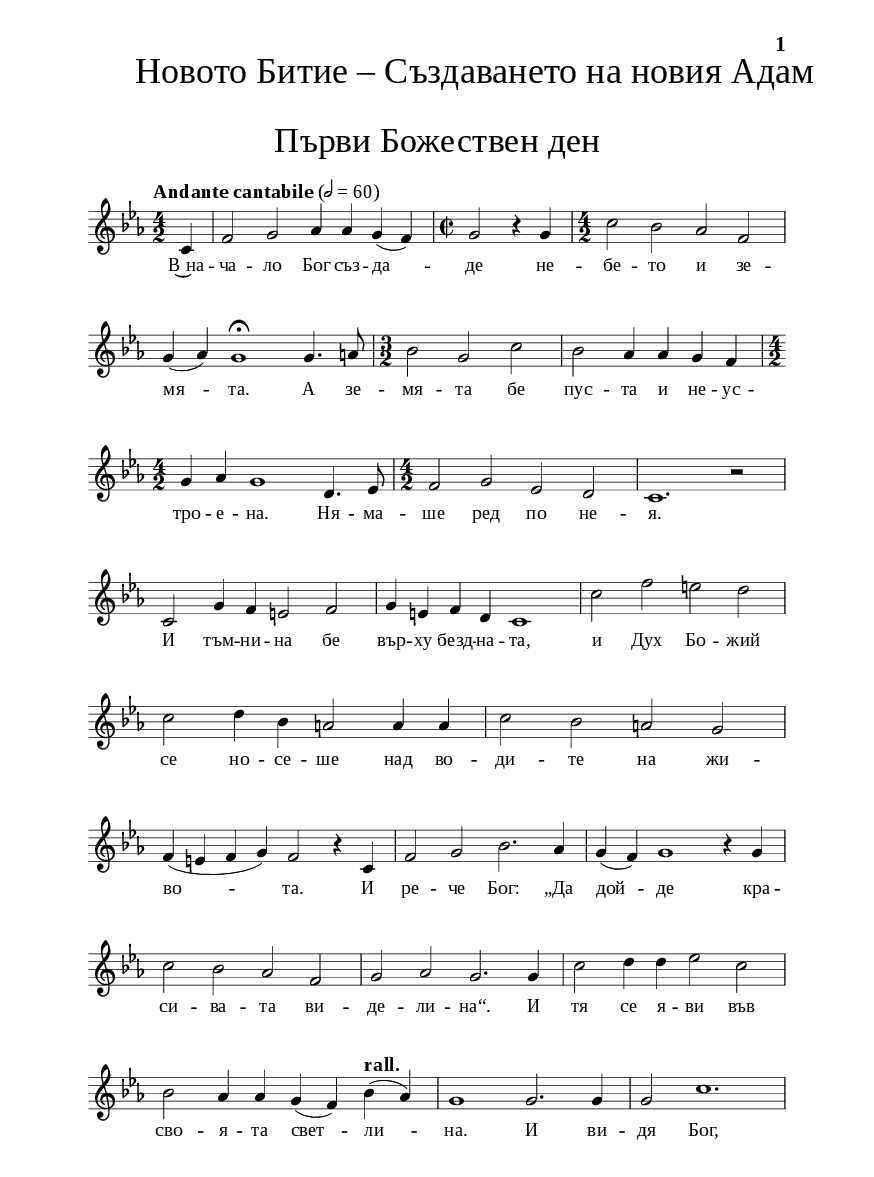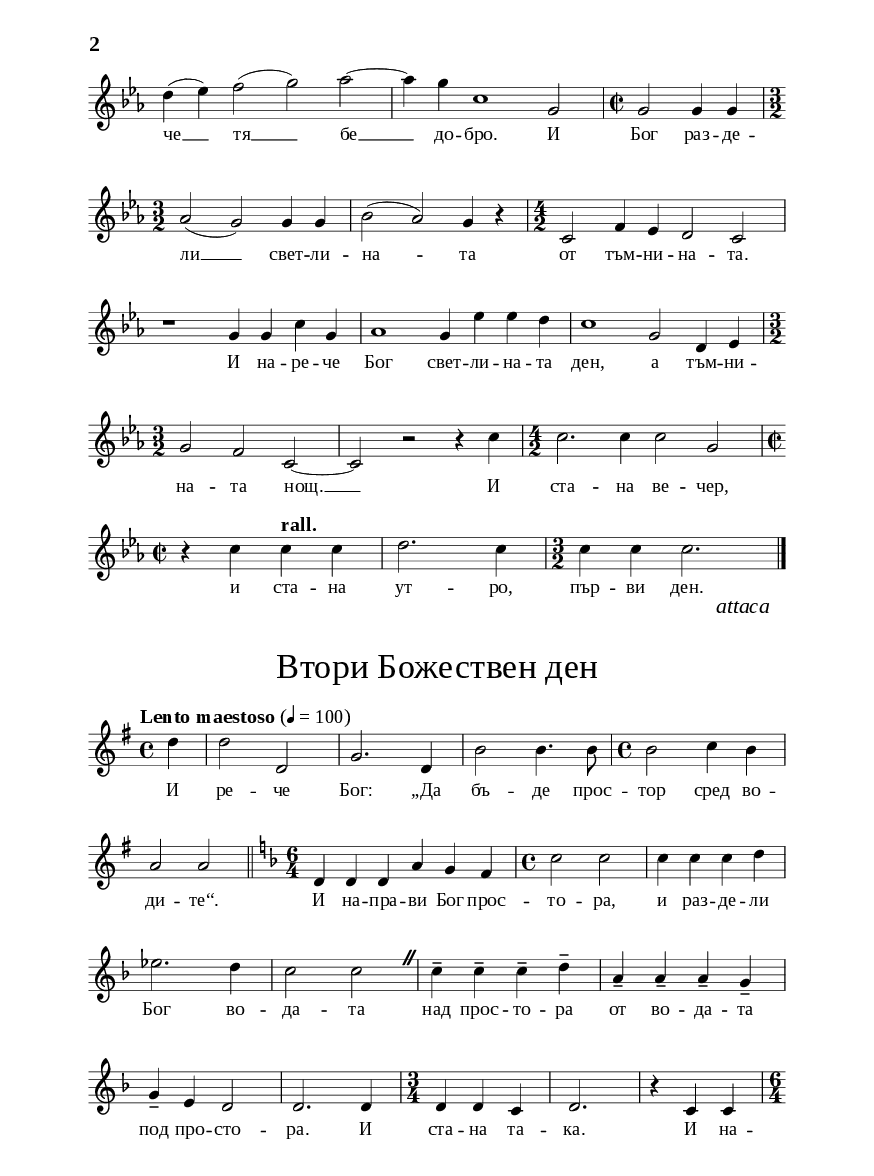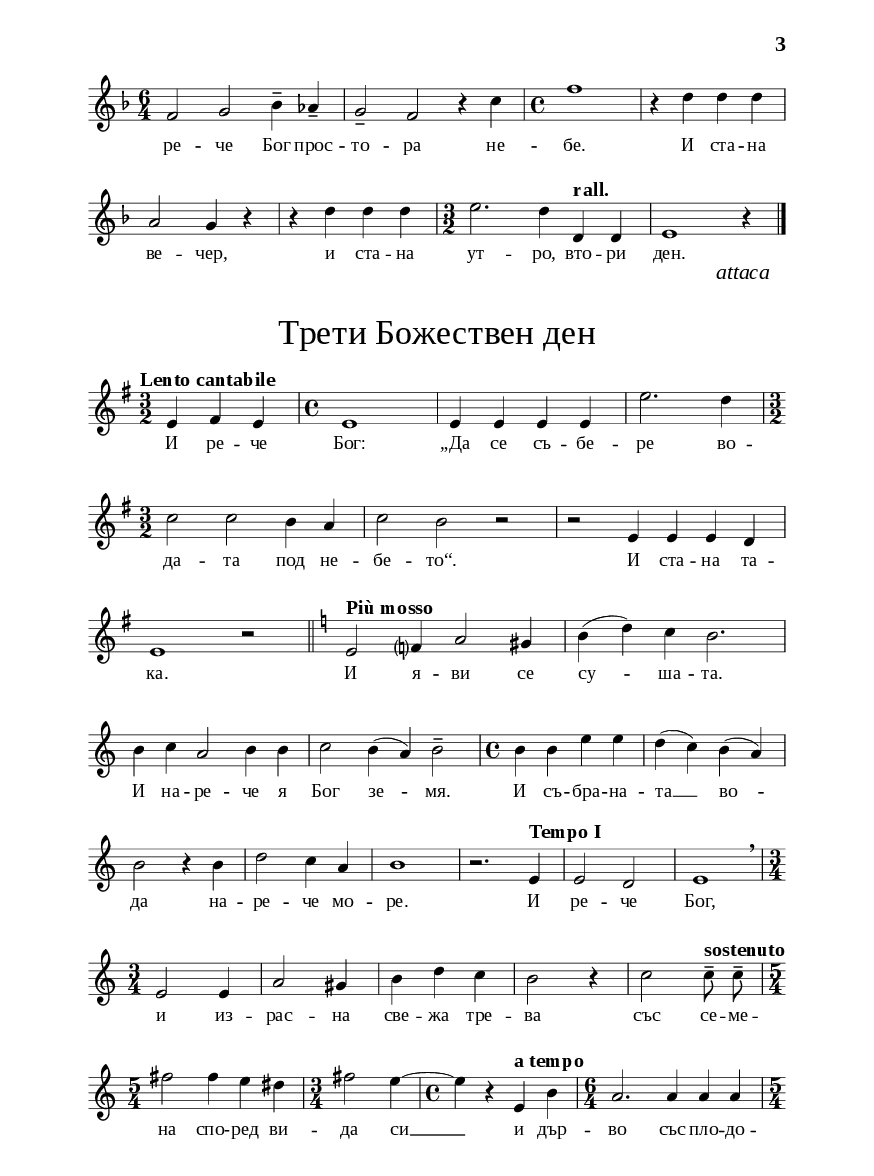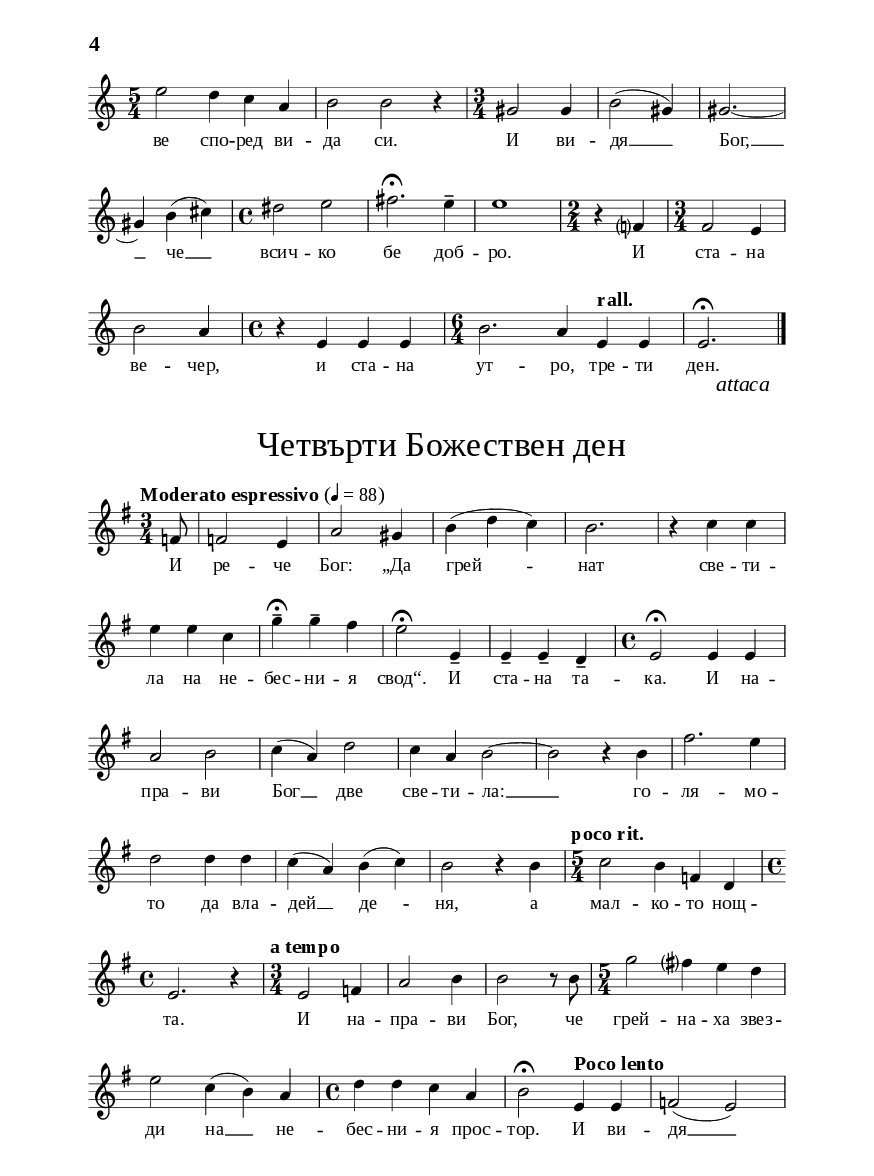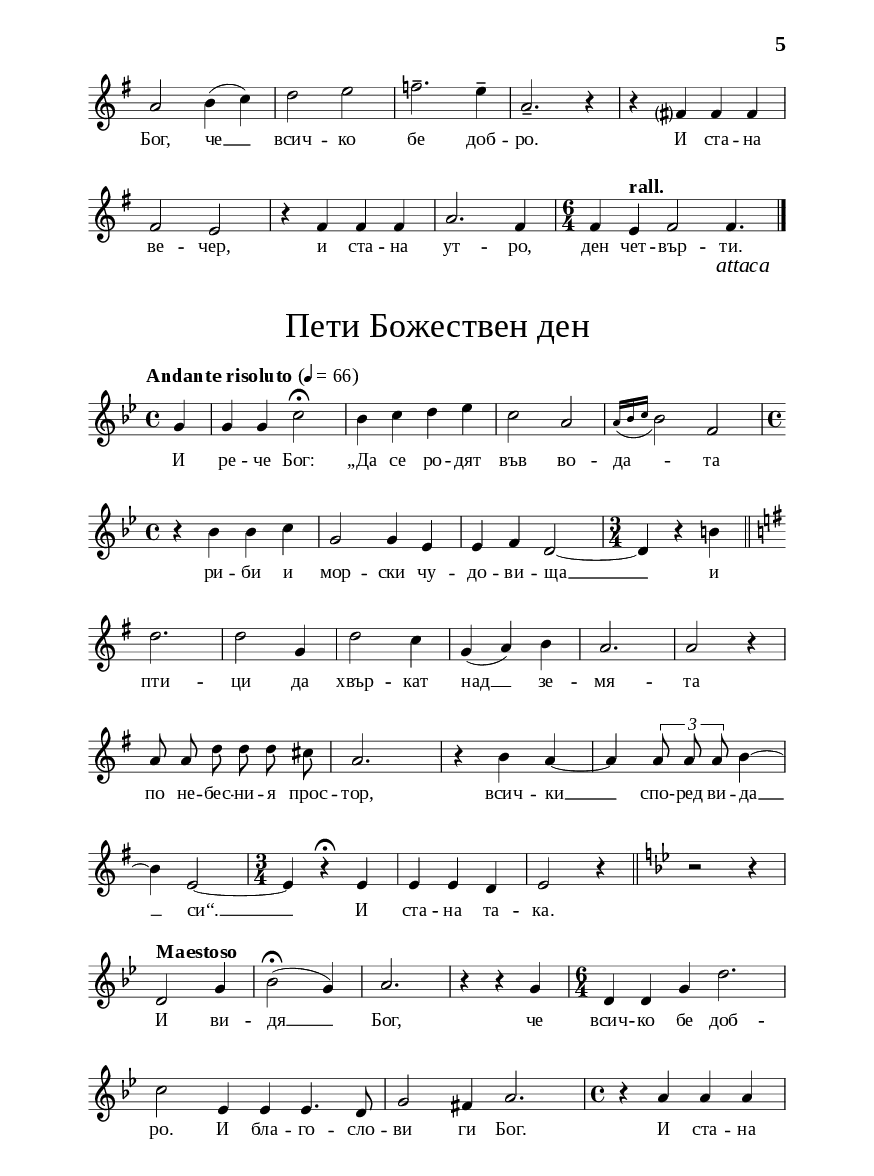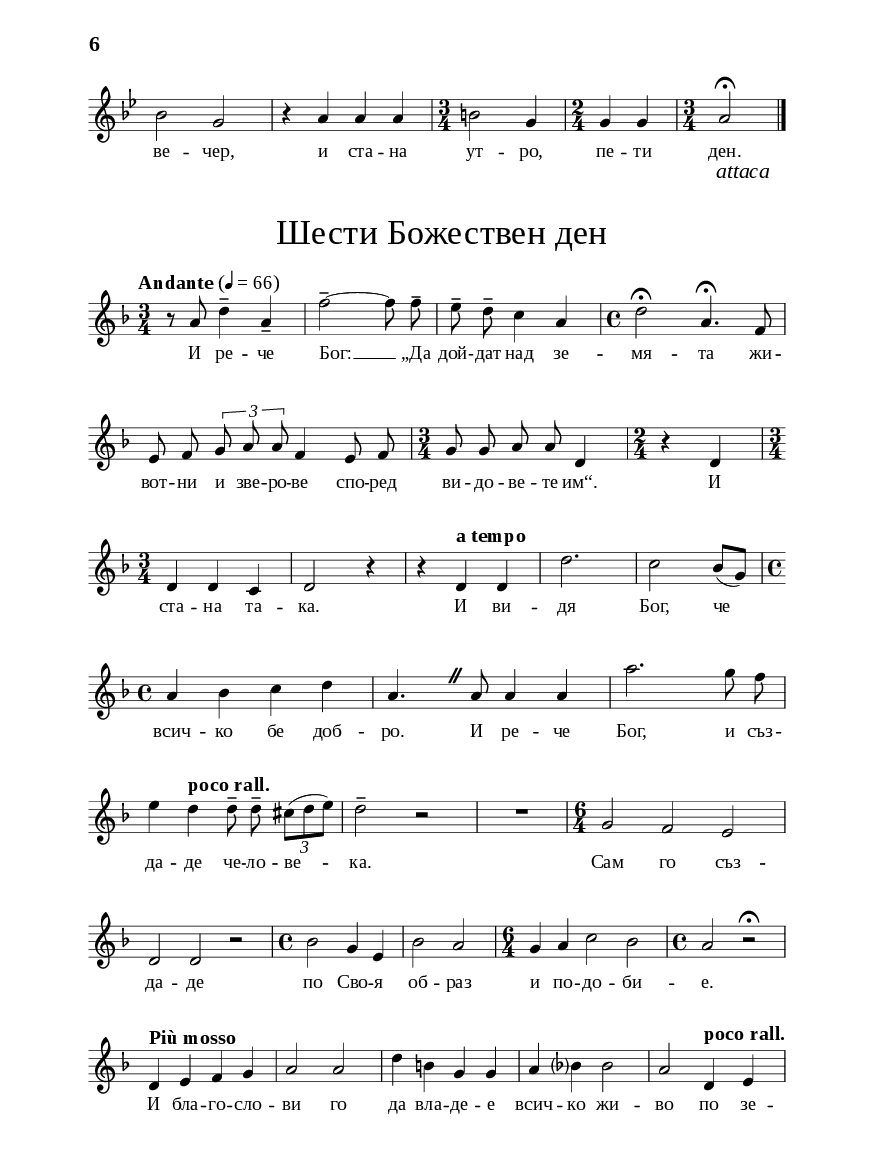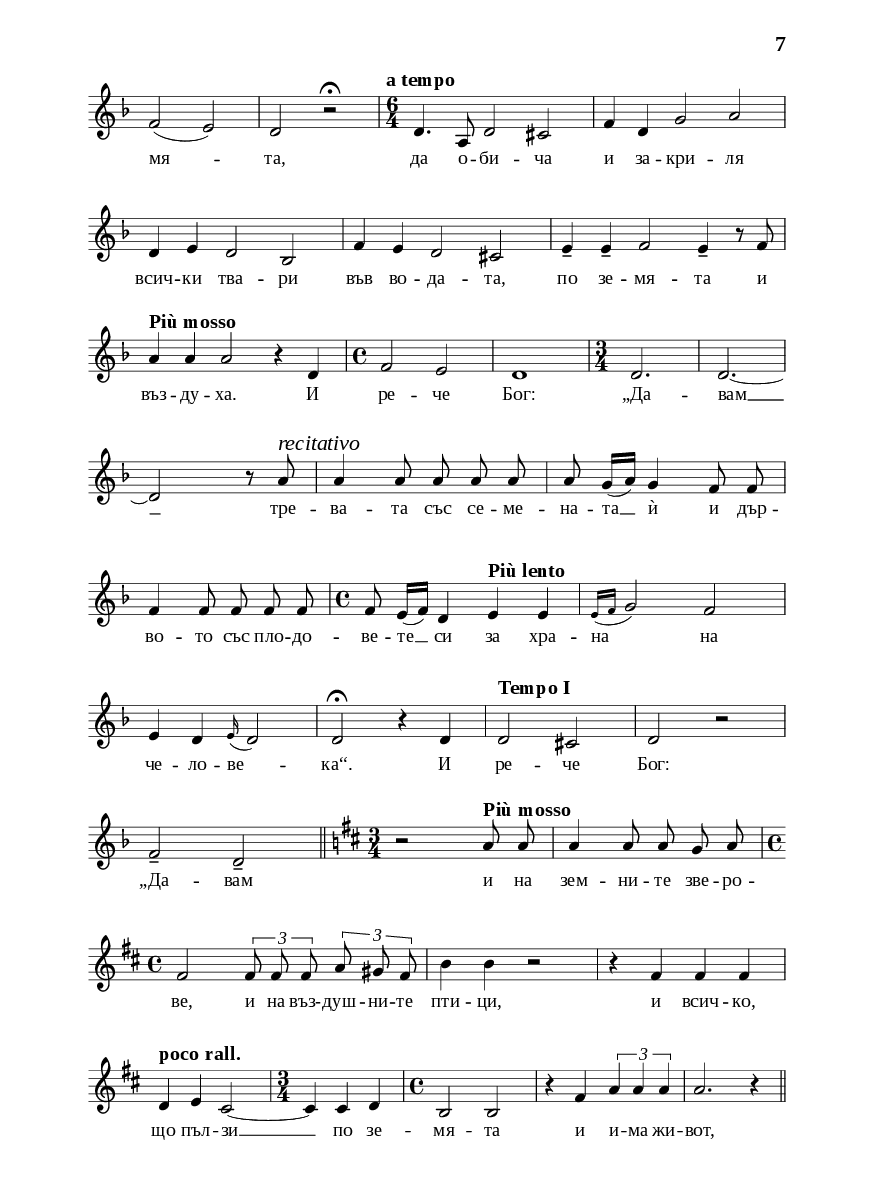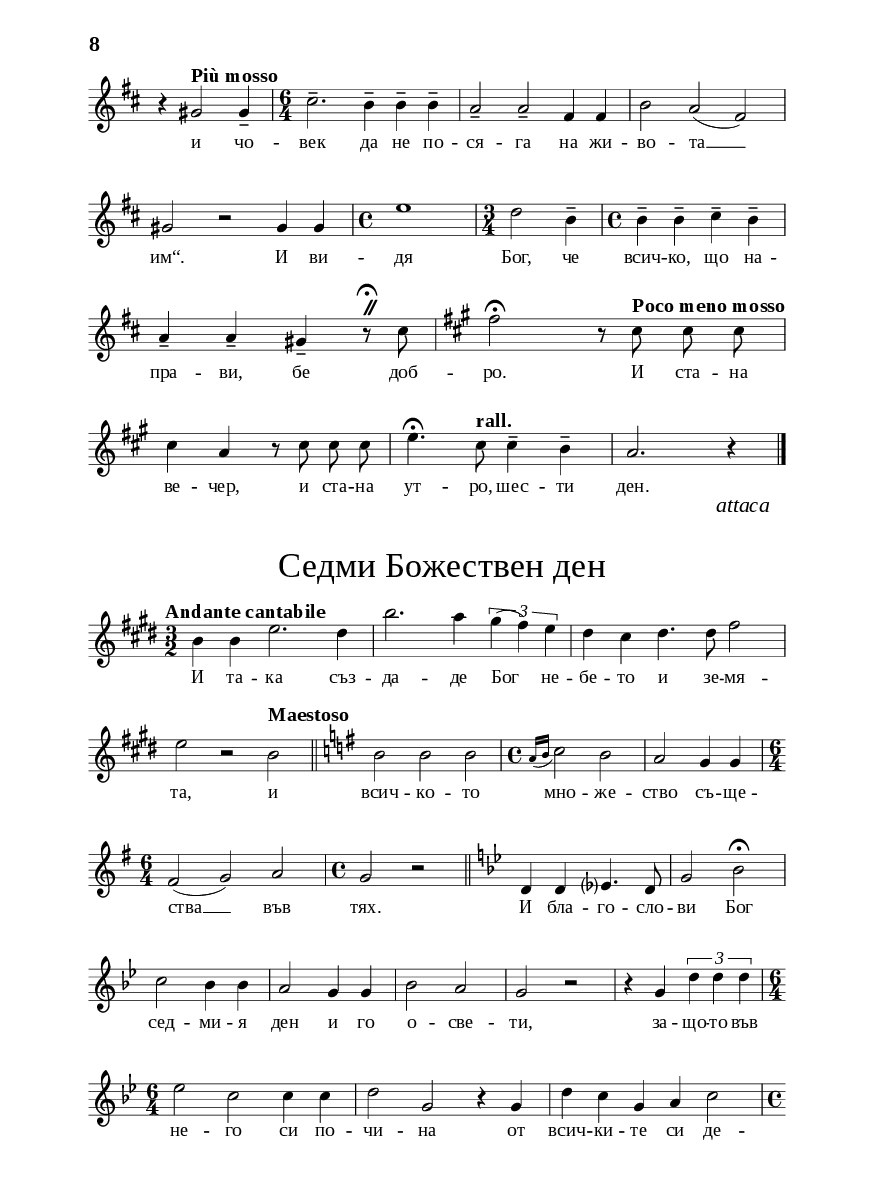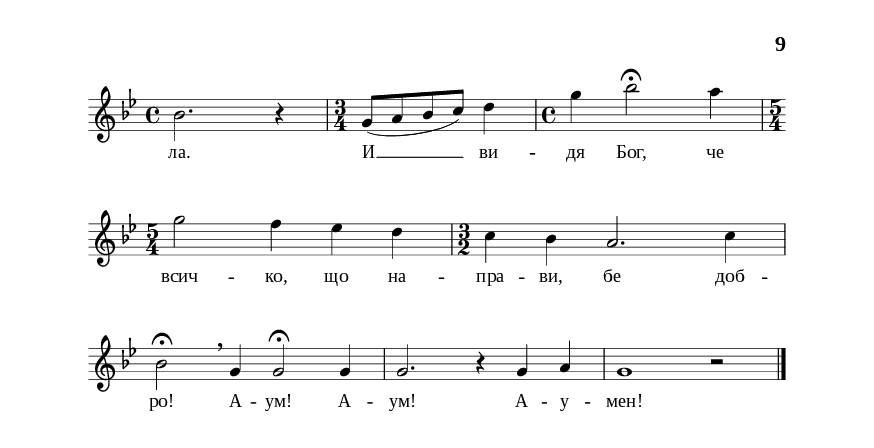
\version "2.24.3"

% include paper part and global functions
\include "include/globals.ily"

\bookpart {
  \label #'ref191
  \tocItem \markup "Новото Битие"
  \label #'ref191_1
  \tocItem \markup "     Първи Божествен ден"
  \include "include/bookpart-paper.ily"
  \markup \center-column \normal-text \fontsize #6.5 {
    \center-align
    \line { \with-link #'ref_desc_18 "     Новото Битие – Създаването на новия Адам" }
    \center-align

    \vspace #-0.1
    \center-align

    \vspace #-0.1
    \center-align
    \hspace #5.1

    \center-align
    \line \fontsize #-3 { " " }
  }
  \score {
      \layout {
        indent = 0.0\cm % remove first line indentation
        ragged-last = ##f % do spread last line to fill the whole space
        \override Staff.BarLine.thick-thickness = #4 %make the end and repeat bars thiner
        \override Score.VoltaBracket.font-size = #-1.7 % make the repeat number fontsize smaller
        

        \context {
          \Score
          \omit BarNumber %remove bar numbers
          \override MetronomeMark.font-size = #1.5 % increase the tempo fontsize
          \override TupletNumber.font-size = #0.4 % increase the triol number

        } % context

        \context {
          % change staff size
          \Staff
          \override StaffSymbol.thickness = #0.5
          \override BarLine.hair-thickness = #1
          %\override StaffSymbol.ledger-line-thickness = #'(0 . 0)
        }

        \context {
          % adjust space between staff and lyrics and between the two lyric lines
          \Lyrics
          \override VerticalAxisGroup.nonstaff-relatedstaff-spacing = #'((padding . 1))
          \override VerticalAxisGroup.nonstaff-nonstaff-spacing = #'((minimum-distance . 2))
          includeGraceNotes = ##t
        }
      } % layout

    \new Voice \absolute {
      \clef treble
      \key c \minor
      \time 4/2
      \tempoFunc "Andante cantabile" 2 "60"
      \autoBeamOff
      \partial 4
      c'4 | f'2 g'2
      as'4 as'4 g'4 ( f'4 ) | \time 2/2 g'2 r4 g'4 | % 3
      \time 4/2 c''2 bes'2 as'2 f'2 \break | % 4
      g'4 ( as'4 ) g'1 \fermata g'4. a'8 | % 5
      \time 3/2  bes'2 g'2 c''2 | % 6
      bes'2 as'4 as'4 g'4 f'4 \break | % 7
      \time 4/2  g'4 as'4 g'1 d'4. es'8 | % 8
      \time 4/2  f'2 g'2 es'2 d'2 | % 9
      c'1. r2 \break |
      c'2 g'4 f'4 e'2 f'2 | % 11
      g'4 e'4 f'4 d'4 c'1 | % 12
      c''2 f''2 e''2 d''2 \break | % 13
      c''2 d''4 bes'4 a'2 a'4 a'4 | % 14
      c''2 bes'2 a'2 g'2 \break | % 15
      f'4 ( e'4 f'4 g'4 ) f'2 r4 c'4 | % 16
      f'2 g'2 bes'2. as'4 | % 17
      g'4 ( f'4 ) g'1 r4 g'4 \break | % 18
      c''2 bes'2 as'2 f'2 | % 19
      g'2 as'2 g'2. g'4 |
      c''2 d''4 d''4 es''2 c''2 \break | % 21
      bes'2 as'4 as'4 g'4 ( f'4 )  \tempo "rall." bes'4( as'4 )
      | % 22
      g'1 g'2. g'4 | % 23
      g'2 c''1.  | \break % 24
      d''4 ( es''4 ) f''2 ( g''2 ) as''2 ~ | % 25
      as''4 g''4 c''1 g'2 | % 26
      \time 2/2  g'2 g'4 g'4 \break | % 27
      \time 3/2  as'2 ( g'2 ) g'4 g'4 | % 28
      bes'2 ( as'2 ) g'4 r4 | % 29
      \time 4/2  c'2 f'4 es'4 d'2 c'2 \break |
      r1 g'4 g'4 c''4 g'4 | % 31
      as'1 g'4 es''4 es''4 d''4 | % 32
      c''1 g'2 d'4 es'4 \break | % 33
      \time 3/2  g'2 f'2 c'2 ~ | % 34
      c'2 r2 r4 c''4 | % 35
      \time 4/2  c''2. c''4 c''2 g'2 \break | % 36
      \time 2/2  r4 c''4 \tempo "rall."  c''4c''4 | % 37
      d''2. c''4 | % 38
      \time 3/2 c''4 c''4 c''2. \bar "|."
    }

    \addlyrics {
      В~на -- ча --
      ло Бог съз -- да -- де не -- бе -- то и зе --
      мя -- та. А зе -- мя -- та бе пус -- та и не
      -- ус -- тро -- е -- на. Ня -- ма -- ше ред по
      не -- я. И тъм -- ни -- на бе вър -- ху безд --
      на -- та, и Дух Бо -- жий се но -- се -- ше
      над во -- ди -- те на жи -- во -- та. И ре --
      че Бог: „Да дой -- де кра -- си -- ва -- та ви
      -- де -- ли -- на“. И тя се я -- ви във сво --
      я -- та свет -- ли -- на. И ви -- дя Бог, че __
      тя __ бе __ до -- бро. И Бог раз -- де -- ли __ свет --
      ли -- на -- та от тъм -- ни -- на -- та. И на --
      ре -- че Бог свет -- ли -- на -- та ден, а тъм
      -- ни -- на -- та нощ. __ И ста -- на ве -- чер, и
      ста -- на ут -- ро, пър -- ви ден.}

      \header {
        title = \titleFunc #'ref_desc_18 "Първи Божествен ден" "Părvi Božestven den"
      }

      \midi{}

    } % score

    \markup \raise #4.5 \override #'(baseline-skip . 2) {
      \column {
        \fill-line \huge \italic { "" "" \concat {"attaca" "   " }}
      }
    }

    \label #'ref192
    \tocItem \markup "     Втори Божествен ден"
    \include "include/bookpart-paper.ily"
    \score {
      \layout {
        indent = 0.0\cm % remove first line indentation
        ragged-last = ##f % do spread last line to fill the whole space
        \override Staff.BarLine.thick-thickness = #4 %make the end and repeat bars thiner
        \override Score.VoltaBracket.font-size = #-1.7 % make the repeat number fontsize smaller
        

        \context {
          \Score
          \omit BarNumber %remove bar numbers
          \override MetronomeMark.font-size = #1.5 % increase the tempo fontsize
          \override TupletNumber.font-size = #0.4 % increase the triol number

        } % context

        \context {
          % change staff size
          \Staff
          \override StaffSymbol.thickness = #0.5
          \override BarLine.hair-thickness = #1
          %\override StaffSymbol.ledger-line-thickness = #'(0 . 0)
        }

        \context {
          % adjust space between staff and lyrics and between the two lyric lines
          \Lyrics
          \override VerticalAxisGroup.nonstaff-relatedstaff-spacing = #'((padding . 1))
          \override VerticalAxisGroup.nonstaff-nonstaff-spacing = #'((minimum-distance . 2))
          includeGraceNotes = ##t
        }
      } % layout

      \new Voice \absolute {
        \clef treble
        \key g \major
        \time 4/4
        \tempoFunc "Lento maestoso" 4 "100"
        \autoBeamOff
        \partial 4  d''4 | % 2
        d''2 d'2 | % 3
        g'2. d'4 | % 4
        b'2 b'4. b'8 | % 5
        \time 4/4 b'2 c''4 b'4 \break | % 6
        a'2 a'2 \bar "||"
        | % 7
        \time 6/4  | % 7
        \key d \minor
        d'4 d'4 d'4 a'4 g'4
        f'4 | % 8
        \time 4/4  | % 8
        c''2 c''2 | % 9
        c''4 c''4 c''4 d''4 \break|
        es''2. d''4  | % 11
        c''2 c''2 \caesura | % 12
        c''4 -- c''4 -- c''4 -- d''4
        -- | % 13
        a'4 -- a'4 -- a'4 -- g'4 -- \break | % 14
        g'4 -- e'4 d'2 | % 15
        d'2. d'4  | % 16
        \time 3/4  | % 16
        d'4 d'4 c'4 | % 17
        d'2. | % 18
        r4 c'4 c'4 | % 19
        \time 6/4  | % 19
        f'2 g'2 bes'4 -- as'4 -- |

        g'2 -- f'2 r4 c''4 | % 21
        \time 4/4  | % 21
        f''1  | % 22
        r4 d''4 d''4 d''4 \break | % 23
        a'2 g'4 r4 | % 24
        r4 d''4 d''4 d''4 | % 25
        \time 3/2  | % 25
        e''2. d''4 \tempo "rall." d'4
        d'4 | % 26
        e'1 r4 \bar "|."
      }

      \addlyrics {
        И
        ре -- че Бог: „Да бъ -- де прос --
        тор сред во -- ди -- те“. И на --
        пра -- ви Бог прос -- то -- ра, и
        раз -- де -- ли Бог во -- да -- та
        над прос -- то -- ра от во -- да --
        та под про -- сто -- ра. И ста --
        на та -- ка. И на -- ре -- че Бог
        прос -- то -- ра не -- бе. И ста --
        на ве -- чер, и ста -- на ут -- ро,
        вто -- ри ден.}

        \header {
          title = \titleFunc #'ref_desc_18 "Втори Божествен ден" "Vtori Božestven den"
        }

        \midi{}

      } % score

      \markup \raise #4.5 \override #'(baseline-skip . 2) {
        \column {
          \fill-line \huge \italic { "" "" \concat {"attaca" "   " }}
        }
      }

      \label #'ref193
      \tocItem \markup "     Трети Божествен ден"
      \include "include/bookpart-paper.ily"
      \score {
      \layout {
        indent = 0.0\cm % remove first line indentation
        ragged-last = ##f % do spread last line to fill the whole space
        \override Staff.BarLine.thick-thickness = #4 %make the end and repeat bars thiner
        \override Score.VoltaBracket.font-size = #-1.7 % make the repeat number fontsize smaller
        

        \context {
          \Score
          \omit BarNumber %remove bar numbers
          \override MetronomeMark.font-size = #1.5 % increase the tempo fontsize
          \override TupletNumber.font-size = #0.4 % increase the triol number

        } % context

        \context {
          % change staff size
          \Staff
          \override StaffSymbol.thickness = #0.5
          \override BarLine.hair-thickness = #1
          %\override StaffSymbol.ledger-line-thickness = #'(0 . 0)
        }

        \context {
          % adjust space between staff and lyrics and between the two lyric lines
          \Lyrics
          \override VerticalAxisGroup.nonstaff-relatedstaff-spacing = #'((padding . 1))
          \override VerticalAxisGroup.nonstaff-nonstaff-spacing = #'((minimum-distance . 2))
          includeGraceNotes = ##t
        }
      } % layout

        \new Voice \absolute {
          \clef treble
          \key e \minor
          \time 3/2
          \tempo "Lento cantabile"
          \autoBeamOff
          \partial 2.
          e'4  fis'4
          e'4 | % 2
          \time 4/4  | % 2
          e'1 | % 3
          e'4  e'4  e'4  e'4 | % 4
          e''2. d''4 \break  | % 5
          \time 3/2   | % 5
          c''2 c''2 b'4  a'4 | % 6
          c''2 b'2 r2 | % 7
          r2  e'4  e'4  e'4  d'4 \break | % 8
          e'1 r2 \bar "||"
          \key a \minor | % 9
          \tempo "Più mosso"e'2 f'?4  a'2
          gis'4 |
          b'4 ( d''4 ) c''4 b'2. \break | % 11
          b'4 c''4  a'2 b'4 b'4
          | % 12
          c''2 b'4 (  a'4 ) b'2 -- | % 13
          \time 4/4  | % 13
          b'4 b'4 e''4 e''4 | % 14
          d''4 ( c''4 ) b'4 (  a'4 )
          \break | % 15
          b'2 r4 b'4 | % 16
          d''2 c''4  a'4 | % 17
          b'1 | % 18
          r2.  \tempo "Tempo I" e'4 | % 19
          e'2  d'2 |
          e'1 \breathe  \break | % 21
          \time 3/4  | % 21
          e'2  e'4  | % 22
          a'2  gis'4 | % 23
          b'4 d''4 c''4 | % 24
          b'2 r4 | % 25
          c''2 \tempo"sostenuto" c''8 --
          c''8 -- \break | % 26
          \time 5/4  | % 26
          fis''2 fis''4 e''4 dis''4 | % 27
          \time 3/4  | % 27
          fis''2 e''4 ~ | % 28
          \time 4/4  | % 28
          e''4 r4  \tempo"a tempo"e'4
          b'4 | % 29
          \time 6/4  | % 29
          a'2.  a'4  a'4  a'4 \break |
          \time 5/4  |
          e''2 d''4 c''4  a'4  | % 31
          b'2 b'2 r4 | % 32
          \time 3/4  | % 32
          gis'2  gis'4 | % 33
          b'2 (  gis'4 ) | % 34
          gis'2. ~ \break | % 35
          gis'4 b'4 ( cis''4 ) | % 36
          \time 4/4  | % 36
          dis''2 e''2  | % 37
          fis''2. ^\fermata e''4 -- | % 38
          e''1 | % 39
          \time 2/4  | % 39
          r4  f'?4 |
          \time 3/4  |
          f'2  e'4 \break | % 41
          b'2  a'4 | % 42
          \time 4/4  | % 42
          r4  e'4  e'4  e'4 | % 43
          \time 6/4  | % 43
          b'2.  a'4   % 44
          \tempo"rall."e'4 e'4 | e'2. \fermata
          \bar "|."
        }

        \addlyrics {
          И
          ре -- че Бог: „Да се съ -- бе --
          ре во -- да -- та под не -- бе --
          то“. И ста -- на та -- ка. И я --
          ви се су -- ша -- та. И на --
          ре -- че я Бог зе -- мя. И съ
          -- бра -- на -- та __  во -- да на
          -- ре -- че мо -- ре. И ре -- че
          Бог, и из -- рас -- на све -- жа
          тре -- ва със се -- ме -- на "спо-" --
          ред ви -- да си __  и дър -- во
          със пло -- до -- ве спо -- ред ви --
          да си. И ви -- дя __  Бог, __ че __
          всич -- ко бе доб -- ро. И ста
          -- на ве -- чер, и ста -- на ут --
          ро, тре -- ти ден.}

          \header {
            title = \titleFunc #'ref_desc_18 "Трети Божествен ден" "Treti Božestven den"
          }

          \midi{}

        } % score

        \markup \raise #4.5 \override #'(baseline-skip . 2) {
          \column {
            \fill-line \huge \italic { "" "" \concat {"attaca" "   " }}
          }
        }

        \label #'ref194
        \tocItem \markup "     Четвърти Божествен ден"
        \include "include/bookpart-paper.ily"
        \score {
      \layout {
        indent = 0.0\cm % remove first line indentation
        ragged-last = ##f % do spread last line to fill the whole space
        \override Staff.BarLine.thick-thickness = #4 %make the end and repeat bars thiner
        \override Score.VoltaBracket.font-size = #-1.7 % make the repeat number fontsize smaller
        

        \context {
          \Score
          \omit BarNumber %remove bar numbers
          \override MetronomeMark.font-size = #1.5 % increase the tempo fontsize
          \override TupletNumber.font-size = #0.4 % increase the triol number

        } % context

        \context {
          % change staff size
          \Staff
          \override StaffSymbol.thickness = #0.5
          \override BarLine.hair-thickness = #1
          %\override StaffSymbol.ledger-line-thickness = #'(0 . 0)
        }

        \context {
          % adjust space between staff and lyrics and between the two lyric lines
          \Lyrics
          \override VerticalAxisGroup.nonstaff-relatedstaff-spacing = #'((padding . 1))
          \override VerticalAxisGroup.nonstaff-nonstaff-spacing = #'((minimum-distance . 2))
          includeGraceNotes = ##t
        }
      } % layout

          \new Voice \absolute {
            \clef treble
            \key e \minor
            \time 3/4
            \tempoFunc "Moderato espressivo" 4 "88"
            \autoBeamOff
            \partial 8
            f'8  | % 2
            f'2  e'4 | % 3
            a'2  gis'4 | % 4
            b'4 ( d''4 c''4 ) | % 5
            b'2. | % 6
            r4 c''4 c''4 \break  | % 7
            e''4 e''4 c''4 | % 8
            g''4 ^\fermata -- g''4 -- fis''4
            | % 9
            e''2 ^\fermata  e'4 -- |
            e'4 --  e'4 --  d'4 -- | % 11
            \time 4/4  | % 11
            e'2 ^\fermata  e'4  e'4 \break | % 12
            a'2 b'2 | % 13
            c''4 (  a'4 ) d''2 | % 14
            c''4  a'4 b'2 ~ | % 15
            b'2 r4 b'4 | % 16
            fis''2. e''4 \break  | % 17
            d''2 d''4 d''4 | % 18
            c''4 (  a'4 ) b'4 ( c''4 ) | % 19
            b'2 r4 b'4 |
            \time 5/4  |
            \tempo"poco rit." c''2 b'4
            f'4  d'4 \break | % 21
            \time 4/4  | % 21
            e'2. r4 | % 22
            \time 3/4  | % 22
            \tempo"a tempo"e'2 f'4 | % 23
            a'2 b'4 | % 24
            b'2 r8 b'8 | % 25
            \time 5/4  | % 25
            g''2 fis''?4 e''4 d''4 \break  | % 26
            e''2 c''4 ( b'4 )  a'4 | % 27
            \time 4/4  | % 27
            d''4 d''4 c''4  a'4 | % 28
            b'2 ^\fermata \tempo"Poco lento" e'4
            e'4 | % 29
            f'2 (  e'2 ) \break |
            a'2 b'4 ( c''4 ) | % 31
            d''2 e''2 | % 32
            f''2. -- e''4 --  | % 33
            a'2. -- r4 | % 34
            r4  fis'?4  fis'4  fis'4 \break | % 35
            fis'2  e'2 | % 36
            r4  fis'4  fis'4  fis'4 | % 37
            a'2.  fis'4 | % 38
            \time 6/4  | % 38
            fis'4  \tempo "rall." e'4  fis'2
            fis'4. \bar "|."
          }

          \addlyrics {
            И
            ре -- че Бог: „Да грей --
            нат све -- ти -- ла на не -- бес --
            ни -- я свод“. И ста -- на та --
            ка. И на -- пра -- ви Бог __  две
            све -- ти -- ла: __  го -- ля -- мо --
            то да вла -- дей __  де -- ня,
            а мал -- ко -- то нощ -- та. И на --
            пра -- ви Бог, че грей -- на -- ха
            звез -- ди на __  не -- бес -- ни --
            я прос -- тор. И ви -- дя __  Бог,
            че __  всич -- ко бе доб -- ро. И
            ста -- на ве -- чер, и ста -- на
            ут -- ро, ден чет -- вър -- ти.}

            \header {
              title = \titleFunc #'ref_desc_18 " Четвърти Божествен ден" "Četvărti Božestven den"
            }

            \midi{}

          } % score

          \markup \raise #4.5 \override #'(baseline-skip . 2) {
            \column {
              \fill-line \huge \italic { "" "" \concat {"attaca" "   " }}
            }
          }

          \label #'ref195
          \tocItem \markup "     Пети Божествен ден "
          \include "include/bookpart-paper.ily"
          \score {
      \layout {
        indent = 0.0\cm % remove first line indentation
        ragged-last = ##f % do spread last line to fill the whole space
        \override Staff.BarLine.thick-thickness = #4 %make the end and repeat bars thiner
        \override Score.VoltaBracket.font-size = #-1.7 % make the repeat number fontsize smaller
        

        \context {
          \Score
          \omit BarNumber %remove bar numbers
          \override MetronomeMark.font-size = #1.5 % increase the tempo fontsize
          \override TupletNumber.font-size = #0.4 % increase the triol number

        } % context

        \context {
          % change staff size
          \Staff
          \override StaffSymbol.thickness = #0.5
          \override BarLine.hair-thickness = #1
          %\override StaffSymbol.ledger-line-thickness = #'(0 . 0)
        }

        \context {
          % adjust space between staff and lyrics and between the two lyric lines
          \Lyrics
          \override VerticalAxisGroup.nonstaff-relatedstaff-spacing = #'((padding . 1))
          \override VerticalAxisGroup.nonstaff-nonstaff-spacing = #'((minimum-distance . 2))
          includeGraceNotes = ##t
        }
      } % layout

            \new Voice \absolute {
              \clef treble
              \key g \minor
              \time 4/4
              \tempoFunc "Andante risoluto" 4 "66"
              \autoBeamOff
              \partial 4
              g'4
              | % 146
              g'4 g'4 c''2 ^\fermata | % 147
              bes'4  c''4  d''4  es''4 | % 148
              c''2 a'2 | % 149
              \acciaccatura {  a'16 [ bes' c''] } bes'2 f'2 |
              \time 4/4
              r4  bes'4  bes'4  c''4 | % 151
              g'2 g'4 es'4 | % 152
              es'4 f'4 d'2 ~ | % 153
              \time 3/4  | % 153
              d'4 r4  b'4 \bar "||"
              \break | % 154
              \key g \major | % 154
              d''2. | % 155
              d''2 g'4 | % 156
              d''2  c''4 | % 157
              g'4 ( a'4 )  b'4 | % 158
              a'2. | % 159
              a'2 r4 \break |
              a'8 a'8  d''8  d''8  d''8
              cis''8 | % 161
              a'2. | % 162
              r4  b'4 a'4 ~ | % 163
              a'4 %\once \omit TupletBracket
              \times 2/3  {
                a'8 a'8 a'8
              }
              b'4 ~ \break | % 164
              b'4 e'2 ~  | % 165
              \time 3/4 e'4 r4 ^\fermata e'4 | % 166
              e'4 e'4 d'4 | % 167
              e'2 r4 \bar "||"
              \key bes \major | % 168
              r2 r4 | \break % 169
              \tempo "Maestoso" d'2 g'4 |

              bes'2 ( ^\fermata g'4 ) | % 171
              a'2. | % 172
              r4 r4 g'4 | % 173
              \time 6/4  | % 173
              d'4 d'4 g'4  d''2. \break | % 174
              c''2 es'4 es'4 es'4. d'8 | % 175
              g'2 fis'4 a'2. | % 176
              \time 4/4  | % 176
              r4 a'4 a'4 a'4 | \break % 177
              bes'2 g'2 | % 178
              r4 a'4 a'4 a'4 | % 179
              \time 3/4  | % 179
              b'2 g'4 |
              \time 2/4  |
              g'4 g'4 | % 181
              \time 3/4 | % 181
              a'2 \fermata \bar "|."
            }

            \addlyrics {
              И ре -- че Бог:
              „Да се ро -- дят във во --
              да -- та ри -- би и мор -- ски
              чу -- до -- ви -- ща __  и пти -- ци
              да хвър -- кат над __  зе -- мя --
              та по не -- бес -- ни -- я прос --
              тор, всич -- ки __  "спо-" -- ред ви --
              да __ си“. __  И ста -- на та --
              ка. И ви -- дя __  Бог, че всич --
              ко бе доб -- ро. И бла -- го --
              сло -- ви ги Бог. И ста -- на ве
              -- чер, и ста -- на ут -- ро, пе --
              ти ден.}

              \header {
                title = \titleFunc #'ref_desc_18 "Пети Божествен ден" "Peti Božestven den"
              }

              \midi{}

            } % score

            \markup \raise #4.5 \override #'(baseline-skip . 2) {
              \column {
                \fill-line \huge \italic { "" "" \concat {"attaca" "   " }}
              }
            }


            \label #'ref195
            \tocItem \markup "     Шести Божествен ден "

            \include "include/bookpart-paper.ily"
            \score {
      \layout {
        indent = 0.0\cm % remove first line indentation
        ragged-last = ##f % do spread last line to fill the whole space
        \override Staff.BarLine.thick-thickness = #4 %make the end and repeat bars thiner
        \override Score.VoltaBracket.font-size = #-1.7 % make the repeat number fontsize smaller
        

        \context {
          \Score
          \omit BarNumber %remove bar numbers
          \override MetronomeMark.font-size = #1.5 % increase the tempo fontsize
          \override TupletNumber.font-size = #0.4 % increase the triol number

        } % context

        \context {
          % change staff size
          \Staff
          \override StaffSymbol.thickness = #0.5
          \override BarLine.hair-thickness = #1
          %\override StaffSymbol.ledger-line-thickness = #'(0 . 0)
        }

        \context {
          % adjust space between staff and lyrics and between the two lyric lines
          \Lyrics
          \override VerticalAxisGroup.nonstaff-relatedstaff-spacing = #'((padding . 1))
          \override VerticalAxisGroup.nonstaff-nonstaff-spacing = #'((minimum-distance . 2))
          includeGraceNotes = ##t
        }
      } % layout

              \new Voice \absolute {
                \clef treble
                \key d \minor
                \time 3/4
                \tempoFunc "Andante" 4 "66"
                \autoBeamOff
                r8 a'8  d''4 -- a'4 --
                | % 183
                f''2 ~ --  f''8  f''8 -- | % 184
                e''8 --  d''8 --  c''4 a'4 | % 185
                \time 4/4  | % 185
                d''2 ^\fermata a'4. ^\fermata f'8 \break | % 186
                e'8 f'8
                \times 2/3  {
                  g'8  a'8 a'8
                }
                f'4 e'8 f'8 | % 187
                \time 3/4  | % 187
                g'8 g'8 a'8 a'8 d'4 | % 188
                \time 2/4  | % 188
                r4 d'4  \break | % 189
                \time 3/4  | % 189
                d'4 d'4 c'4 |
                d'2 r4 | % 191
                r4 \tempo "a tempo" d'4  d'4 | % 192
                d''2. | % 193
                c''2 bes'8 ( [ g'8 ) ] \break | % 194
                \time 4/4  | % 194
                a'4  bes'4  c''4  d''4  | % 195
                a'4.\caesura a'8 a'4 a'4 | % 196
                a''2.  g''8 f''8 \break | % 197
                e''4 \tempo "poco rall." d''4
                d''8 --  d''8 -- \once \omit TupletBracket
                \times 2/3  {
                  cis''8 ( [  d''8  e''8 ) ]
                } |
                d''2  -- r2 | % 199
                R1 |
                \time 6/4  |
                g'2 f'2 e'2 \break | % 201
                d'2 d'2 r2  | % 202
                \time 4/4  | % 202
                bes'2 g'4 e'4 | % 203
                bes'2 a'2 | % 204
                \time 6/4  | % 204
                g'4 a'4  c''2  bes'2 | % 205
                \time 4/4  | % 205
                a'2 r2 ^\fermata \break | % 206
                \tempo"Più mosso" d'4 e'4 f'4
                g'4 | % 207
                a'2 a'2 | % 208
                d''4  b'4 g'4 g'4 | % 209
                a'4  bes'?4  bes'2 |
                a'2 \tempo"poco rall." d'4 e'4 \break  | % 211
                f'2 ( e'2 ) | % 212
                d'2 r2 ^\fermata | % 213
                \time 6/4  | % 213
                \tempo "a tempo" d'4. a8 d'2
                cis'2 | % 214
                f'4 d'4 g'2 a'2 \break | % 215
                d'4 e'4 d'2 bes2 | % 216
                f'4 e'4 d'2 cis'2 | % 217
                e'4 -- e'4 -- f'2 e'4 -- r8
                f'8 \break | % 218
                \tempo "Più mosso" a'4 a'4 a'2 r4
                d'4 | % 219
                \time 4/4  | % 219
                f'2 e'2 |
                d'1  | % 221
                \time 3/4  | % 221
                d'2. | % 222
                d'2. ~ \break | % 223
                d'2 r8  a'8^\markup{\huge \italic { recitativo } } | % 224
                a'4 a'8 a'8 a'8 a'8 | % 225
                a'8 g'16 ( [ a'16 ) ] g'4 f'8
                f'8 \break | % 226
                f'4 f'8 f'8 f'8 f'8  | % 227
                \time 4/4  | % 227
                f'8 e'16 ( [ f'16 ) ] d'4 \tempo"Più lento" e'4  e'4 |
                \grace { e'16 [ ( f' ]  } g'2 ) f'2 | \break
                e'4 d' \grace {
                  e'16 (
                } d'2 ) |
                d'2 \fermata r4 d'4 |
                \tempo"Tempo I" d'2 cis'2 | % 232
                d'2 r2 | \break % 233
                f'2 -- d'2 -- |  \bar "||"  % 234
                \time 3/4  | % 234
                \key d \major r2 \tempo"Più mosso" a'8 a'8  | % 235
                a'4 a'8 a'8 g'8 a'8  | % 236
                \time 4/4  | \break  % 236
                fis'2
                \times 2/3  {
                  fis'8  fis'8 fis'8
                }
                \times 2/3  {
                  a'8  gis'8 fis'8
                }
                |  % 237
                b'4  b'4 r2  | % 238
                r4 fis'4 fis'4 fis'4  | \break % 239
                \tempo "poco rall." d'4 e'4 cis'2~ |
                \time 3/4  |
                cis'4 cis'4 d'4 |  % 241
                \time 4/4  | % 241
                b2 b2 |  % 242
                r4 fis'4 \times 2/3 {
                  a'4 a'4 a'4
                }
                | % 243
                a'2. r4 | \bar "||" \break % 244
                r4 \tempo "Più mosso" gis'2 gis'4 -- |  % 245
                \time 6/4  | % 245
                cis''2. --  b'4 --  b'4 --  b'4
                -- |  % 246
                a'2 -- a'2 -- fis'4 fis'4
                | % 247
                b'2 a'2 ( fis'2 )  |  \break % 248
                gis'2 r2 gis'4 gis'4 | % 249
                \time 4/4  | % 249
                e''1 |
                \time 3/4  |
                d''2  b'4 -- | % 251
                \time 4/4  | % 251
                b'4 --  b'4 --  cis''4 --  b'4
                -- | \break  % 252
                a'4 -- a'4 -- gis'4 -- r8
                ^\markup {
                  \musicglyph #"scripts.caesura.straight"
                }
                ^\fermata
                cis''8  |  % 253
                \key a \major
                fis''2 ^\fermata r8  \tempo"Poco meno mosso" cis''8
                cis''8  cis''8 | \break % 254
                cis''4 a'4 r8  cis''8  cis''8
                cis''8 | % 255
                e''4. ^\fermata  \tempo"rall." cis''8
                cis''4 --  b'4 -- | % 256
                a'2. r4 \bar "|."


              }
              \addlyrics {
                И ре -- че Бог: __  „Да
                "дой-" -- дат над зе -- мя -- та жи --
                вот -- ни и зве -- ро -- ве спо --
                ред ви -- до -- ве -- те им“. И
                ста -- на та -- ка. И ви -- дя Бог,
                че  всич -- ко бе доб -- ро. И
                ре -- че Бог, и съз -- да -- де че
                -- ло -- ве --  ка. Сам го съз
                -- да -- де по Сво -- я об -- раз и
                по -- до -- би -- е. И бла -- го --
                сло -- ви го да вла -- де -- е
                всич -- ко жи -- во по зе -- мя
                -- та, да о -- би -- ча и за --
                кри -- ля всич -- ки тва -- ри във
                во -- да -- та, по зе -- мя -- та и
                въз -- ду -- ха. И ре -- че Бог:
                „Да -- вам  __ тре -- ва -- та
                със се -- ме -- на -- та __  ѝ и
                дър -- во -- то със пло -- до -- ве
                -- те __  си за хра --
                на на че -- ло --  ве -- ка“. И ре --
                че Бог: „Да -- вам и на зем --
                ни -- те зве -- ро -- ве, и на "въз-"
                -- душ -- ни -- те пти -- ци, и всич
                -- ко, що пъл -- зи __ по зе -- мя
                -- та и и -- ма жи -- вот, и чо --
                век да не по -- ся -- га на жи --
                во -- та __ им“. И ви -- дя Бог,
                че всич -- ко, що на -- пра -- ви,
                бе доб -- ро. И ста -- на ве --
                чер, и ста -- на ут -- ро, шес --
                ти ден.
              }

              \header {
                title = \titleFunc #'ref_desc_18 " Шести Божествен ден" "Šesti Božestven den"
              }

              \midi{}

            } % score

            \markup \raise #4.5 \override #'(baseline-skip . 2) {
              \column {
                \fill-line \huge \italic { "" "" \concat {"attaca" "   " }}
              }
            }

            \label #'ref199
            \tocItem \markup "     Седми Божествен ден"
            \include "include/bookpart-paper.ily"
            \score {
              \include "include/score-layout.ily"

              \new Voice \absolute {
                \clef treble
                \key e \major
                \time 3/2
                \tempo "Andante cantabile"
                \autoBeamOff
                b'4  b'4 e''2.  dis''4 | % 258
                b''2.  a''4 \tupletUp  \times 2/3 {
                  \once \override Slur.positions = #'(1 . 1) gis''4 (  fis''4 )  e''4
                }
                | % 259
                dis''4  cis''4  dis''4.  dis''8
                fis''2 \break |
                e''2 r2   \tempo "Maestoso" b'2  \bar
                "||"
                \key g \major | % 261
                b'2  b'2  b'2 | % 262
                \time 4/4  |

                \grace { a'16 ([b'16] } c''2) b'2 | a'2 g'4 g'4 | \break

                \time 6/4  | % 264
                fis'2 ( g'2 ) a'2 | % 265
                \time 4/4  | % 265
                g'2 r2 \bar "||"
                \key g \minor | % 266
                d'4 d'4 es'?4. d'8 | % 267
                g'2  bes'2 ^\fermata \break | % 268
                c''2  bes'4  bes'4 | % 269
                a'2 g'4 g'4 |
                bes'2 a'2 | % 271
                g'2 r2 | % 272
                r4 g'4 \times 2/3 {
                  d''4  d''4  d''4
                }
                \break | % 273
                \time 6/4  | % 273
                es''2  c''2  c''4  c''4 | % 274
                d''2 g'2 r4 g'4 | % 275
                d''4  c''4 g'4 a'4  c''2
                \break | % 276
                \time 4/4  | % 276
                bes'2. r4 | % 277
                \time 3/4  | % 277
                g'8 ( [ a'8 bes'8 c''8  ])
                d''4 | % 278
                \time 4/4  | % 278
                g''4  bes''2 ^\fermata  a''4 \break | % 279
                \time 5/4  | % 279
                g''2  f''4  es''4  d''4 |
                \time 3/2  |
                c''4  bes'4 a'2.  c''4 \break | % 281
                bes'2 ^\fermata \breathe g'4 g'2 ^\fermata
                g'4 | % 282
                g'2. r4 g'4 a'4 | % 283
                g'1 r2 \bar "|."
              }
              \addlyrics {
                И та -- ка съз -- да -- де
                Бог не -- бе -- то и зе -- мя --
                та, и всич -- ко -- то
                мно -- же -- ство съ -- ще -- ства __  във
                тях. И бла -- го -- сло -- ви Бог
                сед -- ми -- я ден и го о -- све --
                ти, за -- що -- то във не -- го си
                по -- чи -- на от всич -- ки -- те
                си де -- ла. И __    ви -- дя
                Бог, че всич -- ко, що на -- пра --
                ви, бе доб -- ро! А -- ум! А -- ум!
                А -- у -- мен!}

                \header {
                  title = \titleFunc #'ref_desc_18 " Седми Божествен ден" "Sedmi Božestven den"
                }

                \midi{}

              } % score


            } % bookpart

            % Più mosso
            %
